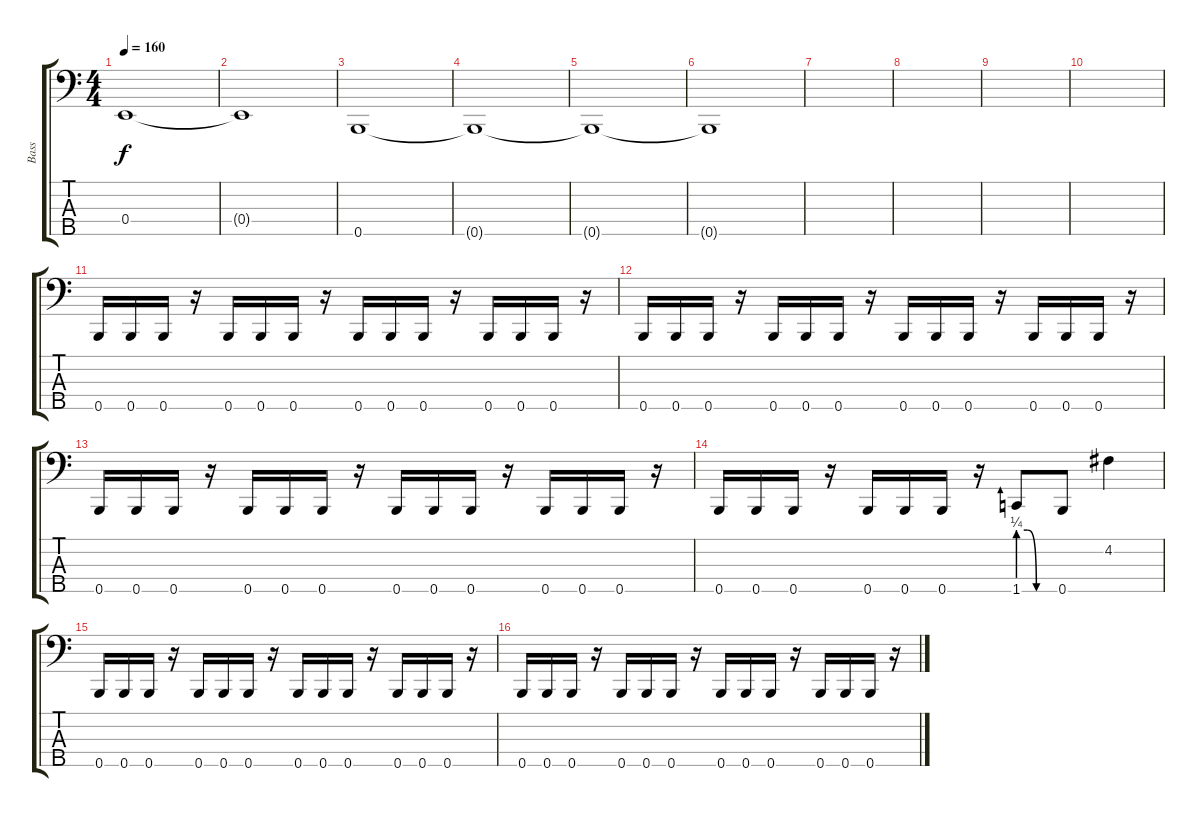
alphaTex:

\track ("Bass" "Bass") {instrument electricbasspick}
\staff {score tabs}
\tuning (G2 D2 A1 E1 B0) {hide}
\ts (4 4)
\tempo 160
\clef f4
\ks c
0.4.1{dy f} |
0.4{t}.1 |
0.5.1 |
0.5{t}.1 |
0.5{t}.1 |
0.5{t}.1 |
|
|
|
|
0.5.16 0.5.16 0.5.16 r.16 0.5.16 0.5.16 0.5.16 r.16 0.5.16 0.5.16 0.5.16 r.16 0.5.16 0.5.16 0.5.16 r.16 |
0.5.16 0.5.16 0.5.16 r.16 0.5.16 0.5.16 0.5.16 r.16 0.5.16 0.5.16 0.5.16 r.16 0.5.16 0.5.16 0.5.16 r.16 |
0.5.16 0.5.16 0.5.16 r.16 0.5.16 0.5.16 0.5.16 r.16 0.5.16 0.5.16 0.5.16 r.16 0.5.16 0.5.16 0.5.16 r.16 |
0.5.16 0.5.16 0.5.16 r.16 0.5.16 0.5.16 0.5.16 r.16 1.5{be (custom 0 1 15 1 30 0 60 0)}.8 0.5.8 4.2.4 |
0.5.16 0.5.16 0.5.16 r.16 0.5.16 0.5.16 0.5.16 r.16 0.5.16 0.5.16 0.5.16 r.16 0.5.16 0.5.16 0.5.16 r.16 |
0.5.16 0.5.16 0.5.16 r.16 0.5.16 0.5.16 0.5.16 r.16 0.5.16 0.5.16 0.5.16 r.16 0.5.16 0.5.16 0.5.16 r.16
